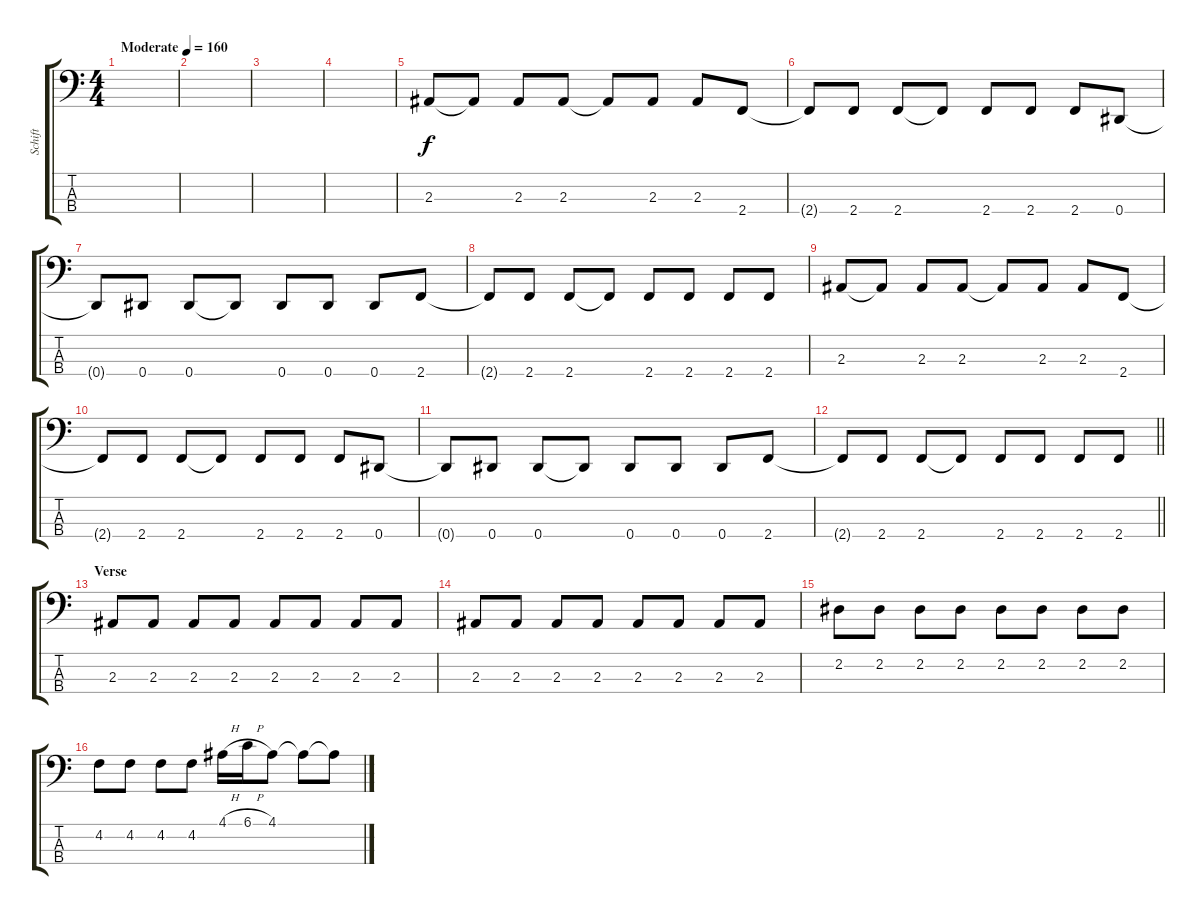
\track ("Schift" "Schift") {instrument electricbasspick}
\staff {score tabs}
\tuning (Gb2 Db2 Ab1 Eb1) {hide}
\ts (4 4)
\tempo (160 "Moderate")
\clef f4
\ks c
|
|
|
|
2.3.8 2.3{t}.8 2.3.8 2.3.8 2.3{t}.8 2.3.8 2.3.8 2.4.8 |
2.4{t}.8 2.4.8 2.4.8 2.4{t}.8 2.4.8 2.4.8 2.4.8 0.4.8 |
0.4{t}.8 0.4.8 0.4.8 0.4{t}.8 0.4.8 0.4.8 0.4.8 2.4.8 |
2.4{t}.8 2.4.8 2.4.8 2.4{t}.8 2.4.8 2.4.8 2.4.8 2.4.8 |
2.3.8 2.3{t}.8 2.3.8 2.3.8 2.3{t}.8 2.3.8 2.3.8 2.4.8 |
2.4{t}.8 2.4.8 2.4.8 2.4{t}.8 2.4.8 2.4.8 2.4.8 0.4.8 |
0.4{t}.8 0.4.8 0.4.8 0.4{t}.8 0.4.8 0.4.8 0.4.8 2.4.8 |
\barLineRight lightlight
2.4{t}.8 2.4.8 2.4.8 2.4{t}.8 2.4.8 2.4.8 2.4.8 2.4.8 |
\section ("" "Verse")
2.3.8 2.3.8 2.3.8 2.3.8 2.3.8 2.3.8 2.3.8 2.3.8 |
2.3.8 2.3.8 2.3.8 2.3.8 2.3.8 2.3.8 2.3.8 2.3.8 |
2.2.8 2.2.8 2.2.8 2.2.8 2.2.8 2.2.8 2.2.8 2.2.8 |
4.2.8 4.2.8 4.2.8 4.2.8 4.1{h}.16 6.1{h}.16 4.1.8 4.1{t}.8 4.1{t}.8
